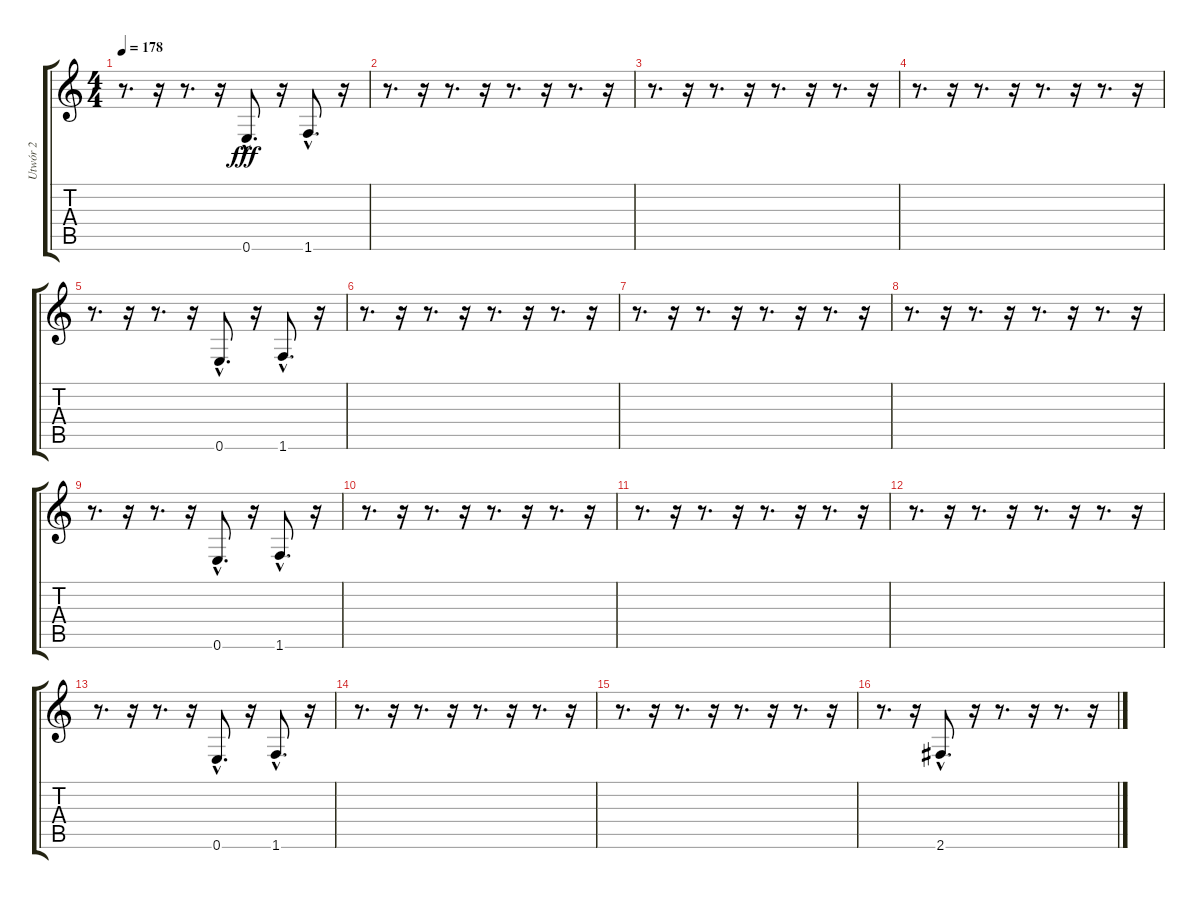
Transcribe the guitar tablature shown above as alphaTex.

\track ("Utwór 2" "Utwór 2") {instrument fretlessbass}
\staff {score tabs}
\tuning (E4 B3 G3 D3 A2 E2) {hide}
\ts (4 4)
\tempo 178
\clef g2
\ks c
r.8{d dy fff} r.16 r.8{d} r.16 0.6{hac}.8{d} r.16 1.6{hac}.8{d} r.16 |
r.8{d} r.16 r.8{d} r.16 r.8{d} r.16 r.8{d} r.16 |
r.8{d} r.16 r.8{d} r.16 r.8{d} r.16 r.8{d} r.16 |
r.8{d} r.16 r.8{d} r.16 r.8{d} r.16 r.8{d} r.16 |
r.8{d} r.16 r.8{d} r.16 0.6{hac}.8{d} r.16 1.6{hac}.8{d} r.16 |
r.8{d} r.16 r.8{d} r.16 r.8{d} r.16 r.8{d} r.16 |
r.8{d} r.16 r.8{d} r.16 r.8{d} r.16 r.8{d} r.16 |
r.8{d} r.16 r.8{d} r.16 r.8{d} r.16 r.8{d} r.16 |
r.8{d} r.16 r.8{d} r.16 0.6{hac}.8{d} r.16 1.6{hac}.8{d} r.16 |
r.8{d} r.16 r.8{d} r.16 r.8{d} r.16 r.8{d} r.16 |
r.8{d} r.16 r.8{d} r.16 r.8{d} r.16 r.8{d} r.16 |
r.8{d} r.16 r.8{d} r.16 r.8{d} r.16 r.8{d} r.16 |
r.8{d} r.16 r.8{d} r.16 0.6{hac}.8{d} r.16 1.6{hac}.8{d} r.16 |
r.8{d} r.16 r.8{d} r.16 r.8{d} r.16 r.8{d} r.16 |
r.8{d} r.16 r.8{d} r.16 r.8{d} r.16 r.8{d} r.16 |
r.8{d} r.16 2.6{hac}.8{d} r.16 r.8{d} r.16 r.8{d} r.16
